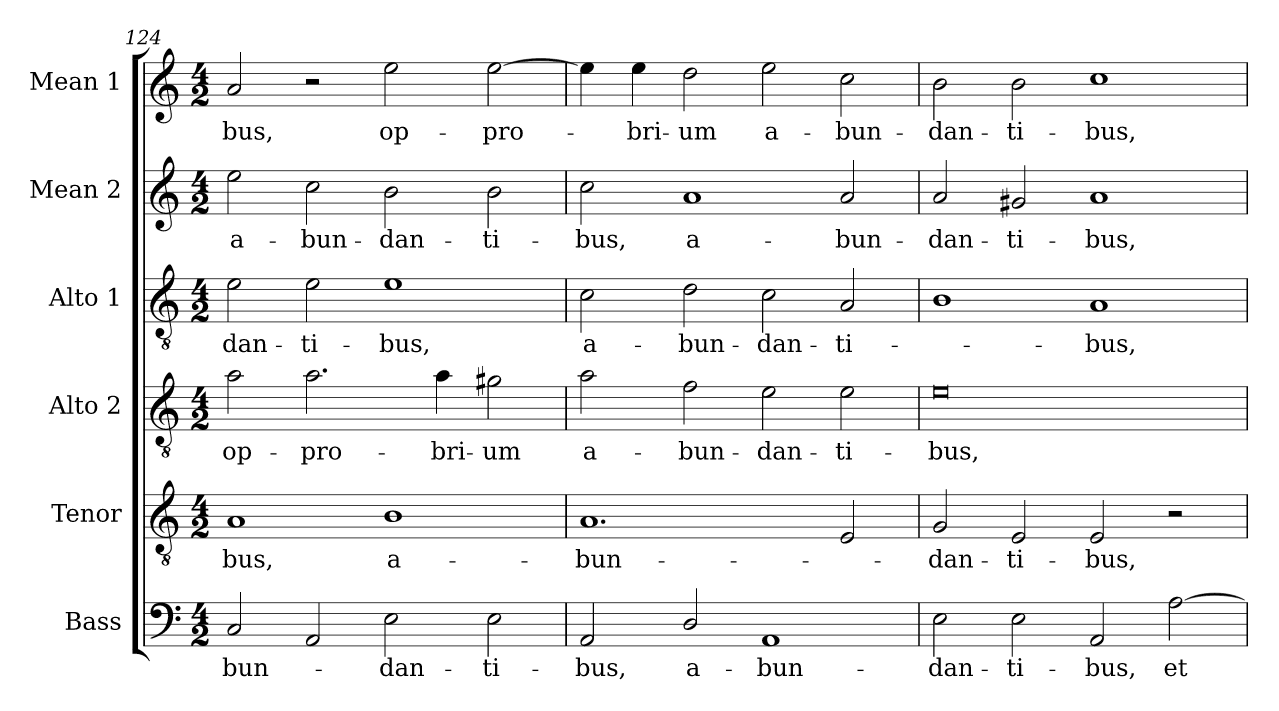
**kern	**text	**kern	**text	**kern	**text	**kern	**text	**kern	**text	**kern	**text
*part6	*part6	*part5	*part5	*part4	*part4	*part3	*part3	*part2	*part2	*part1	*part1
*staff6	*staff6	*staff5	*staff5	*staff4	*staff4	*staff3	*staff3	*staff2	*staff2	*staff1	*staff1
*I"Bass	*	*I"Tenor	*	*I"Alto 2	*	*I"Alto 1	*	*I"Mean 2	*	*I"Mean 1	*
*I'B.	*	*I'T.	*	*I'A2.	*	*I'A1	*	*I'M2.	*	*I'M1.	*
!!LO:PB:g=z
*clefF4	*	*clefGv2	*	*clefGv2	*	*clefGv2	*	*clefG2	*	*clefG2	*
*	*	*ITrd7c12	*	*ITrd7c12	*	*ITrd7c12	*	*	*	*	*
*k[]	*	*k[]	*	*k[]	*	*k[]	*	*k[]	*	*k[]	*
*a:	*	*a:	*	*a:	*	*a:	*	*a:	*	*a:	*
*M4/2	*	*M4/2	*	*M4/2	*	*M4/2	*	*M4/2	*	*M4/2	*
=124	=124	=124	=124	=124	=124	=124	=124	=124	=124	=124	=124
!	!LO:LY:b:color=#000000	!	!	!	!	!	!	!	!	!	!
!	!	!	!LO:LY:b:color=#000000	!	!	!	!	!	!	!	!
!	!	!	!	!	!LO:LY:b:color=#000000	!	!	!	!	!	!
!	!	!	!	!	!	!	!LO:LY:b:color=#000000	!	!	!	!
!	!	!	!	!	!	!	!	!	!LO:LY:b:color=#000000	!	!
!	!	!	!	!	!	!	!	!	!	!	!LO:LY:b:color=#000000
2Ci/	-bun-	1AAi	-bus,	2Ai\	op-	2Ei\	-dan-	2eei\	a-	2ai/	-bus,
!	!	!	!	!	!LO:LY:b:color=#000000	!	!	!	!	!	!
!	!	!	!	!	!	!	!LO:LY:b:color=#000000	!	!	!	!
!	!	!	!	!	!	!	!	!	!LO:LY:b:color=#000000	!	!
2AAi/	.	.	.	2.Ai\	-pro-	2Ei\	-ti-	2cci\	-bun-	2r	.
!	!LO:LY:b:color=#000000	!	!	!	!	!	!	!	!	!	!
!	!	!	!LO:LY:b:color=#000000	!	!	!	!	!	!	!	!
!	!	!	!	!	!	!	!LO:LY:b:color=#000000	!	!	!	!
!	!	!	!	!	!	!	!	!	!LO:LY:b:color=#000000	!	!
!	!	!	!	!	!	!	!	!	!	!	!LO:LY:b:color=#000000
2Ei\	-dan-	1BBi	a-	.	.	1Ei	-bus,	2bi\	-dan-	2eei\	op-
!	!	!	!	!	!LO:LY:b:color=#000000	!	!	!	!	!	!
.	.	.	.	4Ai\	-bri-	.	.	.	.	.	.
!	!LO:LY:b:color=#000000	!	!	!	!	!	!	!	!	!	!
!	!	!	!	!	!LO:LY:b:color=#000000	!	!	!	!	!	!
!	!	!	!	!	!	!	!	!	!LO:LY:b:color=#000000	!	!
!	!	!	!	!	!	!	!	!	!	!	!LO:LY:b:color=#000000
2Ei\	-ti-	.	.	2G#Xi\	-um	.	.	2bi\	-ti-	[>2eei\	-pro-
=125	=125	=125	=125	=125	=125	=125	=125	=125	=125	=125	=125
!	!LO:LY:b:color=#000000	!	!	!	!	!	!	!	!	!	!
!	!	!	!LO:LY:b:color=#000000	!	!	!	!	!	!	!	!
!	!	!	!	!	!LO:LY:b:color=#000000	!	!	!	!	!	!
!	!	!	!	!	!	!	!LO:LY:b:color=#000000	!	!	!	!
!	!	!	!	!	!	!	!	!	!LO:LY:b:color=#000000	!	!
2AAi/	-bus,	1.AAi	-bun-	2Ai\	a-	2Ci\	a-	2cci\	-bus,	4eei\]	.
!	!	!	!	!	!	!	!	!	!	!	!LO:LY:b:color=#000000
.	.	.	.	.	.	.	.	.	.	4eei\	-bri-
!	!LO:LY:b:color=#000000	!	!	!	!	!	!	!	!	!	!
!	!	!	!	!	!LO:LY:b:color=#000000	!	!	!	!	!	!
!	!	!	!	!	!	!	!LO:LY:b:color=#000000	!	!	!	!
!	!	!	!	!	!	!	!	!	!LO:LY:b:color=#000000	!	!
!	!	!	!	!	!	!	!	!	!	!	!LO:LY:b:color=#000000
2Di/	a-	.	.	2Fi\	-bun-	2Di\	-bun-	1ai	a-	2ddi\	-um
!	!LO:LY:b:color=#000000	!	!	!	!	!	!	!	!	!	!
!	!	!	!	!	!LO:LY:b:color=#000000	!	!	!	!	!	!
!	!	!	!	!	!	!	!LO:LY:b:color=#000000	!	!	!	!
!	!	!	!	!	!	!	!	!	!	!	!LO:LY:b:color=#000000
1AAi	-bun-	.	.	2Ei\	-dan-	2Ci\	-dan-	.	.	2eei\	a-
!	!	!	!	!	!LO:LY:b:color=#000000	!	!	!	!	!	!
!	!	!	!	!	!	!	!LO:LY:b:color=#000000	!	!	!	!
!	!	!	!	!	!	!	!	!	!LO:LY:b:color=#000000	!	!
!	!	!	!	!	!	!	!	!	!	!	!LO:LY:b:color=#000000
.	.	2EEi/	.	2Ei\	-ti-	2AAi/	-ti-	2ai/	-bun-	2cci\	-bun-
=126	=126	=126	=126	=126	=126	=126	=126	=126	=126	=126	=126
!	!LO:LY:b:color=#000000	!	!	!	!	!	!	!	!	!	!
!	!	!	!LO:LY:b:color=#000000	!	!	!	!	!	!	!	!
!	!	!	!	!	!LO:LY:b:color=#000000	!	!	!	!	!	!
!	!	!	!	!	!	!	!	!	!LO:LY:b:color=#000000	!	!
!	!	!	!	!	!	!	!	!	!	!	!LO:LY:b:color=#000000
2Ei\	-dan-	2GGi/	-dan-	0Ei	-bus,	1BBi	.	2ai/	-dan-	2bi\	-dan-
!	!LO:LY:b:color=#000000	!	!	!	!	!	!	!	!	!	!
!	!	!	!LO:LY:b:color=#000000	!	!	!	!	!	!	!	!
!	!	!	!	!	!	!	!	!	!LO:LY:b:color=#000000	!	!
!	!	!	!	!	!	!	!	!	!	!	!LO:LY:b:color=#000000
2Ei\	-ti-	2EEi/	-ti-	.	.	.	.	2g#Xi/	-ti-	2bi\	-ti-
!	!LO:LY:b:color=#000000	!	!	!	!	!	!	!	!	!	!
!	!	!	!LO:LY:b:color=#000000	!	!	!	!	!	!	!	!
!	!	!	!	!	!	!	!LO:LY:b:color=#000000	!	!	!	!
!	!	!	!	!	!	!	!	!	!LO:LY:b:color=#000000	!	!
!	!	!	!	!	!	!	!	!	!	!	!LO:LY:b:color=#000000
2AAi/	-bus,	2EEi/	-bus,	.	.	1AAi	-bus,	1ai	-bus,	1cci	-bus,
!	!LO:LY:b:color=#000000	!	!	!	!	!	!	!	!	!	!
[>2Ai\	et	2r	.	.	.	.	.	.	.	.	.
=	=	=	=	=	=	=	=	=	=	=	=
*-	*-	*-	*-	*-	*-	*-	*-	*-	*-	*-	*-
